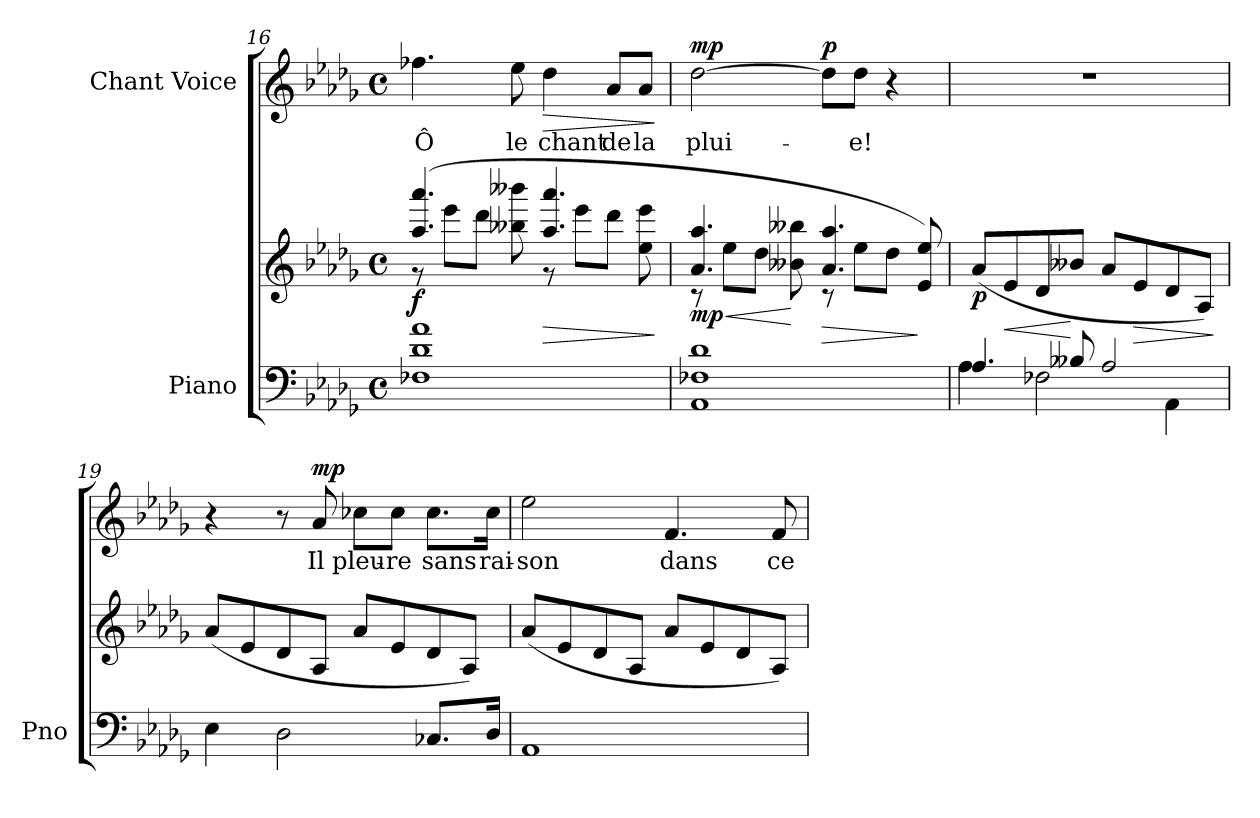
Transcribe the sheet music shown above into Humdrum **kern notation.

**kern	**kern	**dynam	**kern	**text	**dynam
*part2	*part2	*part2	*part1	*part1	*part1
*staff3	*staff2	*staff2/3	*staff1	*staff1	*staff1
*I"Piano	*	*	*I"Chant               Voice	*	*
*I'Pno	*	*	*	*	*
*clefF4	*clefG2	*	*clefG2	*	*
*k[b-e-a-d-g-]	*k[b-e-a-d-g-]	*	*k[b-e-a-d-g-]	*	*
*M4/4	*M4/4	*	*M4/4	*	*
*met(c)	*met(c)	*	*met(c)	*	*
=16	=16	=16	=16	=16	=16
*	*^	*	*	*	*
!	!	!	!LO:DY:b	!	!LO:LY:b	!
1F-X 1d- 1a-	(4.aa-/ 4.aaa-/	8r	f	4.ff-X\	Ô	.
.	.	8eee-\L	.	.	.	.
.	.	8ddd-\J	.	.	.	.
!	!	!	!	!	!LO:LY:b	!
.	8bb--X\ 8bbb--X\	8ryy	.	8ee-\	le	.
!	!	!	!LO:HP:b	!	!LO:LY:b	!LO:HP:b
.	4.aa-/ 4.aaa-/	8r	>	4dd-\	chant	>
.	.	8eee-\L	.	.	.	.
!	!	!	!	!	!LO:LY:b	!
.	.	8ddd-\J	.	8a-/L	de	.
!	!	!	!	!	!LO:LY:b	!
.	8ee-\ 8eee-\	8ryy	.	8a-/J	la	.
*	*v	*v	*	*	*	*
.	.	]	.	.	]
!!LO:LB:g=z
=17	=17	=17	=17	=17	=17
!	!	!LO:HP:b	!	!LO:LY:b	!
*	*^	*	*	*	*
!	!	!	!LO:DY:n=1:b	!	!	!LO:DY:a
1AA- 1F-X 1d-	4.a-/ 4.aa-/	8r	< mp	[2dd-\	plui-	mp
.	.	8ee-\L	.	.	.	.
.	.	8dd-\J	.	.	.	.
.	8b--X\ 8bb--X\	8ryy	[	.	.	.
!	!	!	!LO:HP:b	!	!	!LO:DY:a
.	4.a-/ 4.aa-/	8r	>	8dd-\L]	.	p
!	!	!	!	!	!LO:LY:b	!
.	.	8ee-\L	.	8dd-\J	-e!	.
.	.	8dd-\J	.	4r	.	.
.	8e-/ 8ee-/)	8ryy	]	.	.	.
=18	=18	=18	=18	=18	=18	=18
*^	*	*	*	*	*	*
!LO:N:head=solid	!LO:N:head=solid	!	!	!LO:DY:b	!	!	!
*	*	*v	*v	*	*	*	*
4.A-/	4A-\	(8a-/L	p	1r	.	.
!	!	!	!LO:HP:b	!	!	!
.	.	8e-/	<	.	.	.
.	2F-X\	8d-/	.	.	.	.
8B--X/	.	8b--X/J	[	.	.	.
2A-/	.	8a-/L	.	.	.	.
!	!	!	!LO:HP:b	!	!	!
.	.	8e-/	>	.	.	.
.	4AA-\	8d-/	.	.	.	.
.	.	8A-/J)	.	.	.	.
*v	*v	*	*	*	*	*
.	.	]	.	.	.
=19	=19	=19	=19	=19	=19
4E-\	(8a-/L	.	4r	.	.
.	8e-/	.	.	.	.
2D-\	8d-/	.	8r	.	.
!	!	!	!	!LO:LY:b	!LO:DY:a
.	8A-/J	.	8a-/	Il	mp
!	!	!	!	!LO:LY:b	!
.	8a-/L	.	8cc-X\L	pleu-	.
!	!	!	!	!LO:LY:b	!
.	8e-/	.	8cc-\J	-re	.
!	!	!	!	!LO:LY:b	!
8.C-X/L	8d-/	.	8.cc-\L	sans	.
.	8A-/J)	.	.	.	.
!	!	!	!	!LO:LY:b	!
16D-/Jk	.	.	16cc-\Jk	rai-	.
!!LO:LB:g=z
=20	=20	=20	=20	=20	=20
!	!	!	!	!LO:LY:b	!
1AA-	(8a-/L	.	2ee-\	-son	.
.	8e-/	.	.	.	.
.	8d-/	.	.	.	.
.	8A-/J	.	.	.	.
!	!	!	!	!LO:LY:b	!
.	8a-/L	.	4.f/	dans	.
.	8e-/	.	.	.	.
.	8d-/	.	.	.	.
!	!	!	!	!LO:LY:b	!
.	8A-/J)	.	8f/	ce	.
=	=	=	=	=	=
*-	*-	*-	*-	*-	*-
